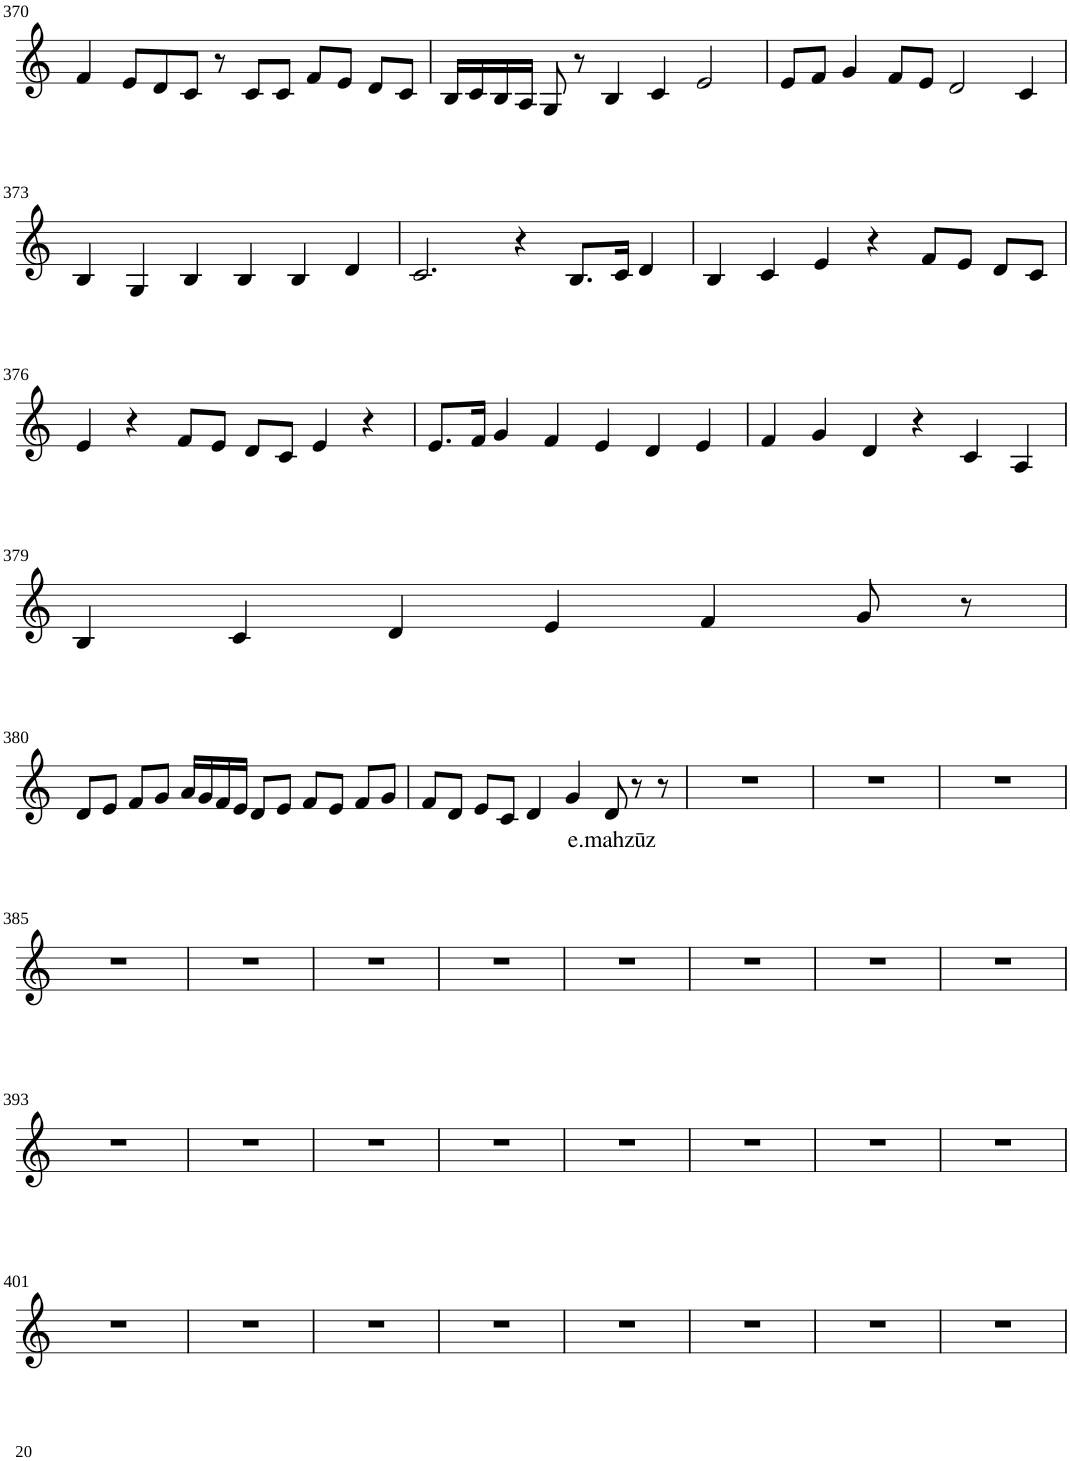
**kern	**text
*part1	*part1
*staff1	*staff1
*I"Violin	*
!!LO:PB:g=z
*clefG2	*
*k[]	*
*M6/4	*
=370	=370
4f/	.
8e/L	.
8d/	.
8c/J	.
8r	.
8c/L	.
8c/J	.
8f/L	.
8e/J	.
8d/L	.
8c/J	.
=371	=371
16B/LL	.
16c/	.
16B/	.
16A/JJ	.
8G/	.
8r	.
4B/	.
4c/	.
2e/	.
=372	=372
8e/L	.
8f/J	.
4g/	.
8f/L	.
8e/J	.
2d/	.
4c/	.
!!LO:LB:g=z
=373	=373
4B/	.
4G/	.
4B/	.
4B/	.
4B/	.
4d/	.
=374	=374
2.c/	.
4r	.
8.B/L	.
16c/Jk	.
4d/	.
=375	=375
4B/	.
4c/	.
4e/	.
4r	.
8f/L	.
8e/J	.
8d/L	.
8c/J	.
!!LO:LB:g=z
=376	=376
4e/	.
4r	.
8f/L	.
8e/J	.
8d/L	.
8c/J	.
4e/	.
4r	.
=377	=377
8.e/L	.
16f/Jk	.
4g/	.
4f/	.
4e/	.
4d/	.
4e/	.
=378	=378
4f/	.
4g/	.
4d/	.
4r	.
4c/	.
4A/	.
!!LO:LB:g=z
=379	=379
4B/	.
4c/	.
4d/	.
4e/	.
4f/	.
8g/	.
8r	.
!!LO:LB:g=z
=380	=380
8d/L	.
8e/J	.
8f/L	.
8g/J	.
16a/LL	.
16g/	.
16f/	.
16e/JJ	.
8d/L	.
8e/J	.
8f/L	.
8e/J	.
8f/L	.
8g/J	.
=381	=381
8f/L	.
8d/J	.
8e/L	.
8c/J	.
4d/	.
4g/	.
!	!LO:LY:b
8d/	e.mahzūz
8r	.
8r	.
=382	=382
1.r	.
=383	=383
1.r	.
=384	=384
1.r	.
!!LO:LB:g=z
=385	=385
1.r	.
=386	=386
1.r	.
=387	=387
1.r	.
=388	=388
1.r	.
=389	=389
1.r	.
=390	=390
1.r	.
=391	=391
1.r	.
=392	=392
1.r	.
!!LO:LB:g=z
=393	=393
1.r	.
=394	=394
1.r	.
=395	=395
1.r	.
=396	=396
1.r	.
=397	=397
1.r	.
=398	=398
1.r	.
=399	=399
1.r	.
=400	=400
1.r	.
!!LO:LB:g=z
=401	=401
1.r	.
=402	=402
1.r	.
=403	=403
1.r	.
=404	=404
1.r	.
=405	=405
1.r	.
=406	=406
1.r	.
=407	=407
1.r	.
=408	=408
1.r	.
=	=
*-	*-
